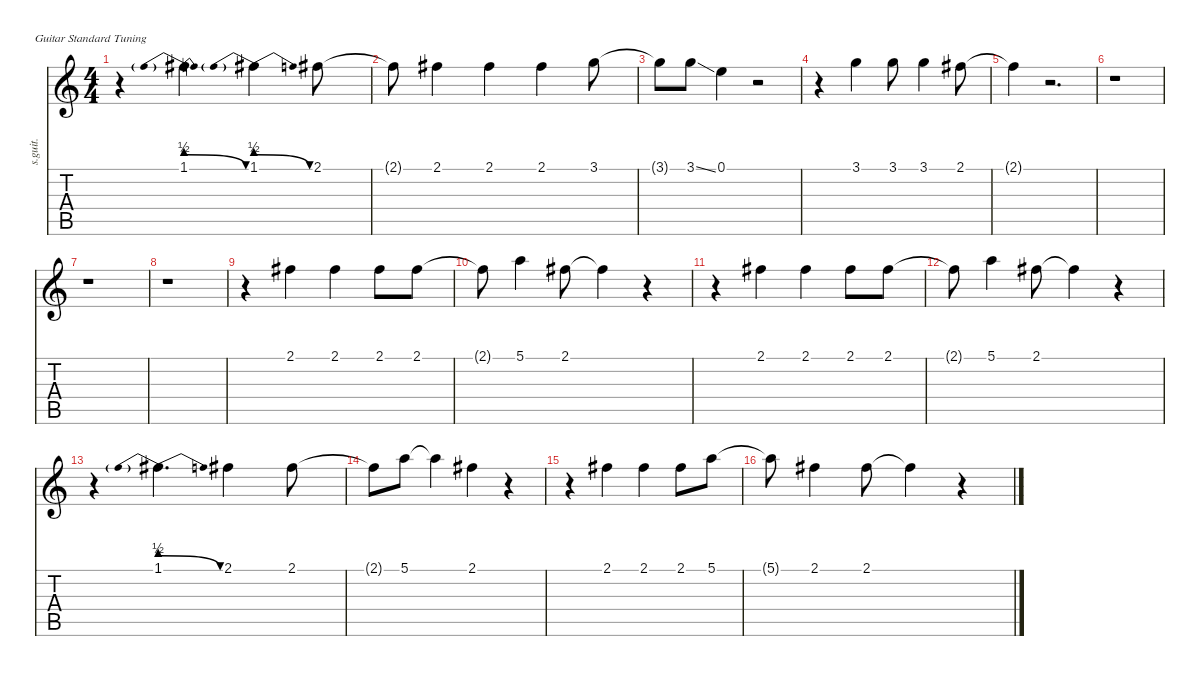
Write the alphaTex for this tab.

\defaultSystemsLayout 4
\hideDynamics
\bracketExtendMode nobrackets
\track ("Dave Mustaine (Vocals)" "s.guit.") {instrument baritonesax}
\staff {score tabs}
\tuning (E4 B3 G3 D3 A2 E2)
\displaytranspose 12
\ts (4 4)
\tempo (196 hide)
\clef g2
\ks c
r.4{dy f} 1.1{be (prebendrelease 0 2 30 0)}.4{d lyrics (0 "") lyrics (1 "") lyrics (2 "") lyrics (3 "") lyrics (4 "")} 1.1{be (prebendrelease 0 2 30 0)}.4{lyrics (0 "") lyrics (1 "") lyrics (2 "") lyrics (3 "") lyrics (4 "")} 2.1{acc #}.8{lyrics (0 "") lyrics (1 "") lyrics (2 "") lyrics (3 "") lyrics (4 "")} |
2.1{t acc #}.8{lyrics (0 "") lyrics (1 "") lyrics (2 "") lyrics (3 "") lyrics (4 "")} 2.1{acc #}.4{lyrics (0 "") lyrics (1 "") lyrics (2 "") lyrics (3 "") lyrics (4 "")} 2.1{acc #}.4{lyrics (0 "") lyrics (1 "") lyrics (2 "") lyrics (3 "") lyrics (4 "")} 2.1{acc #}.4{lyrics (0 "") lyrics (1 "") lyrics (2 "") lyrics (3 "") lyrics (4 "")} 3.1.8{lyrics (0 "") lyrics (1 "") lyrics (2 "") lyrics (3 "") lyrics (4 "")} |
3.1{t}.8{lyrics (0 "") lyrics (1 "") lyrics (2 "") lyrics (3 "") lyrics (4 "")} 3.1{ss}.8{lyrics (0 "") lyrics (1 "") lyrics (2 "") lyrics (3 "") lyrics (4 "")} 0.1.4{lyrics (0 "") lyrics (1 "") lyrics (2 "") lyrics (3 "") lyrics (4 "")} r.2 |
r.4 3.1.4{lyrics (0 "") lyrics (1 "") lyrics (2 "") lyrics (3 "") lyrics (4 "")} 3.1.8{lyrics (0 "") lyrics (1 "") lyrics (2 "") lyrics (3 "") lyrics (4 "")} 3.1.4{lyrics (0 "") lyrics (1 "") lyrics (2 "") lyrics (3 "") lyrics (4 "")} 2.1{acc #}.8{lyrics (0 "") lyrics (1 "") lyrics (2 "") lyrics (3 "") lyrics (4 "")} |
2.1{t acc #}.4{lyrics (0 "") lyrics (1 "") lyrics (2 "") lyrics (3 "") lyrics (4 "")} r.2{d} |
r.1 |
r.1 |
r.1 |
r.4 2.1{acc #}.4{lyrics (0 "") lyrics (1 "") lyrics (2 "") lyrics (3 "") lyrics (4 "")} 2.1{acc #}.4{lyrics (0 "") lyrics (1 "") lyrics (2 "") lyrics (3 "") lyrics (4 "")} 2.1{acc #}.8{lyrics (0 "") lyrics (1 "") lyrics (2 "") lyrics (3 "") lyrics (4 "")} 2.1{acc #}.8{lyrics (0 "") lyrics (1 "") lyrics (2 "") lyrics (3 "") lyrics (4 "")} |
2.1{t acc #}.8{lyrics (0 "") lyrics (1 "") lyrics (2 "") lyrics (3 "") lyrics (4 "")} 5.1.4{lyrics (0 "") lyrics (1 "") lyrics (2 "") lyrics (3 "") lyrics (4 "")} 2.1{acc #}.8{lyrics (0 "") lyrics (1 "") lyrics (2 "") lyrics (3 "") lyrics (4 "")} 2.1{t acc #}.4{lyrics (0 "") lyrics (1 "") lyrics (2 "") lyrics (3 "") lyrics (4 "")} r.4 |
r.4 2.1{acc #}.4{lyrics (0 "") lyrics (1 "") lyrics (2 "") lyrics (3 "") lyrics (4 "")} 2.1{acc #}.4{lyrics (0 "") lyrics (1 "") lyrics (2 "") lyrics (3 "") lyrics (4 "")} 2.1{acc #}.8{lyrics (0 "") lyrics (1 "") lyrics (2 "") lyrics (3 "") lyrics (4 "")} 2.1{acc #}.8{lyrics (0 "") lyrics (1 "") lyrics (2 "") lyrics (3 "") lyrics (4 "")} |
2.1{t acc #}.8{lyrics (0 "") lyrics (1 "") lyrics (2 "") lyrics (3 "") lyrics (4 "")} 5.1.4{lyrics (0 "") lyrics (1 "") lyrics (2 "") lyrics (3 "") lyrics (4 "")} 2.1{acc #}.8{lyrics (0 "") lyrics (1 "") lyrics (2 "") lyrics (3 "") lyrics (4 "")} 2.1{t acc #}.4{lyrics (0 "") lyrics (1 "") lyrics (2 "") lyrics (3 "") lyrics (4 "")} r.4 |
r.4 1.1{be (prebendrelease 0 2 30 0)}.4{d lyrics (0 "") lyrics (1 "") lyrics (2 "") lyrics (3 "") lyrics (4 "")} 2.1{acc #}.4{lyrics (0 "") lyrics (1 "") lyrics (2 "") lyrics (3 "") lyrics (4 "")} 2.1{acc #}.8{lyrics (0 "") lyrics (1 "") lyrics (2 "") lyrics (3 "") lyrics (4 "")} |
2.1{t acc #}.8{lyrics (0 "") lyrics (1 "") lyrics (2 "") lyrics (3 "") lyrics (4 "")} 5.1.8{lyrics (0 "") lyrics (1 "") lyrics (2 "") lyrics (3 "") lyrics (4 "")} 5.1{t}.4{lyrics (0 "") lyrics (1 "") lyrics (2 "") lyrics (3 "") lyrics (4 "")} 2.1{acc #}.4{lyrics (0 "") lyrics (1 "") lyrics (2 "") lyrics (3 "") lyrics (4 "")} r.4 |
r.4 2.1{acc #}.4{lyrics (0 "") lyrics (1 "") lyrics (2 "") lyrics (3 "") lyrics (4 "")} 2.1{acc #}.4{lyrics (0 "") lyrics (1 "") lyrics (2 "") lyrics (3 "") lyrics (4 "")} 2.1{acc #}.8{lyrics (0 "") lyrics (1 "") lyrics (2 "") lyrics (3 "") lyrics (4 "")} 5.1.8{lyrics (0 "") lyrics (1 "") lyrics (2 "") lyrics (3 "") lyrics (4 "")} |
5.1{t}.8{lyrics (0 "") lyrics (1 "") lyrics (2 "") lyrics (3 "") lyrics (4 "")} 2.1{acc #}.4{lyrics (0 "") lyrics (1 "") lyrics (2 "") lyrics (3 "") lyrics (4 "")} 2.1{acc #}.8{lyrics (0 "") lyrics (1 "") lyrics (2 "") lyrics (3 "") lyrics (4 "")} 2.1{t acc #}.4{lyrics (0 "") lyrics (1 "") lyrics (2 "") lyrics (3 "") lyrics (4 "")} r.4
